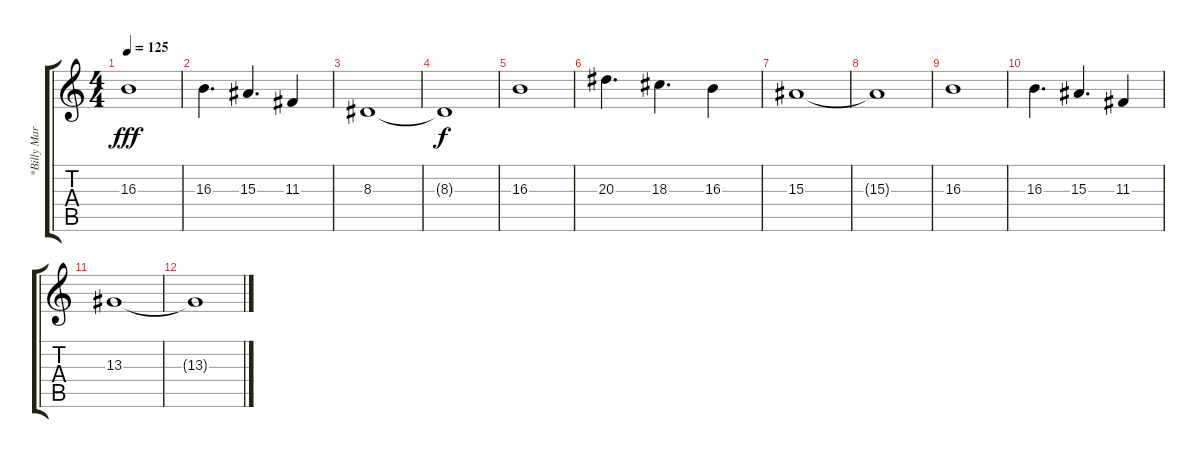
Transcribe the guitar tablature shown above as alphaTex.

\track ("*Billy Martin (Keyboard 2)" "*Billy Mar") {instrument stringensemble1}
\staff {score tabs}
\tuning (E4 B3 G3 D3 A2 E2) {hide}
\ts (4 4)
\tempo 125
\clef g2
\ks c
16.3.1{dy fff} |
16.3.4{d} 15.3.4{d} 11.3.4 |
8.3.1 |
8.3{t}.1{dy f} |
16.3.1 |
20.3.4{d} 18.3.4{d} 16.3.4 |
15.3.1 |
15.3{t}.1 |
16.3.1 |
16.3.4{d} 15.3.4{d} 11.3.4 |
13.3.1 |
13.3{t}.1
